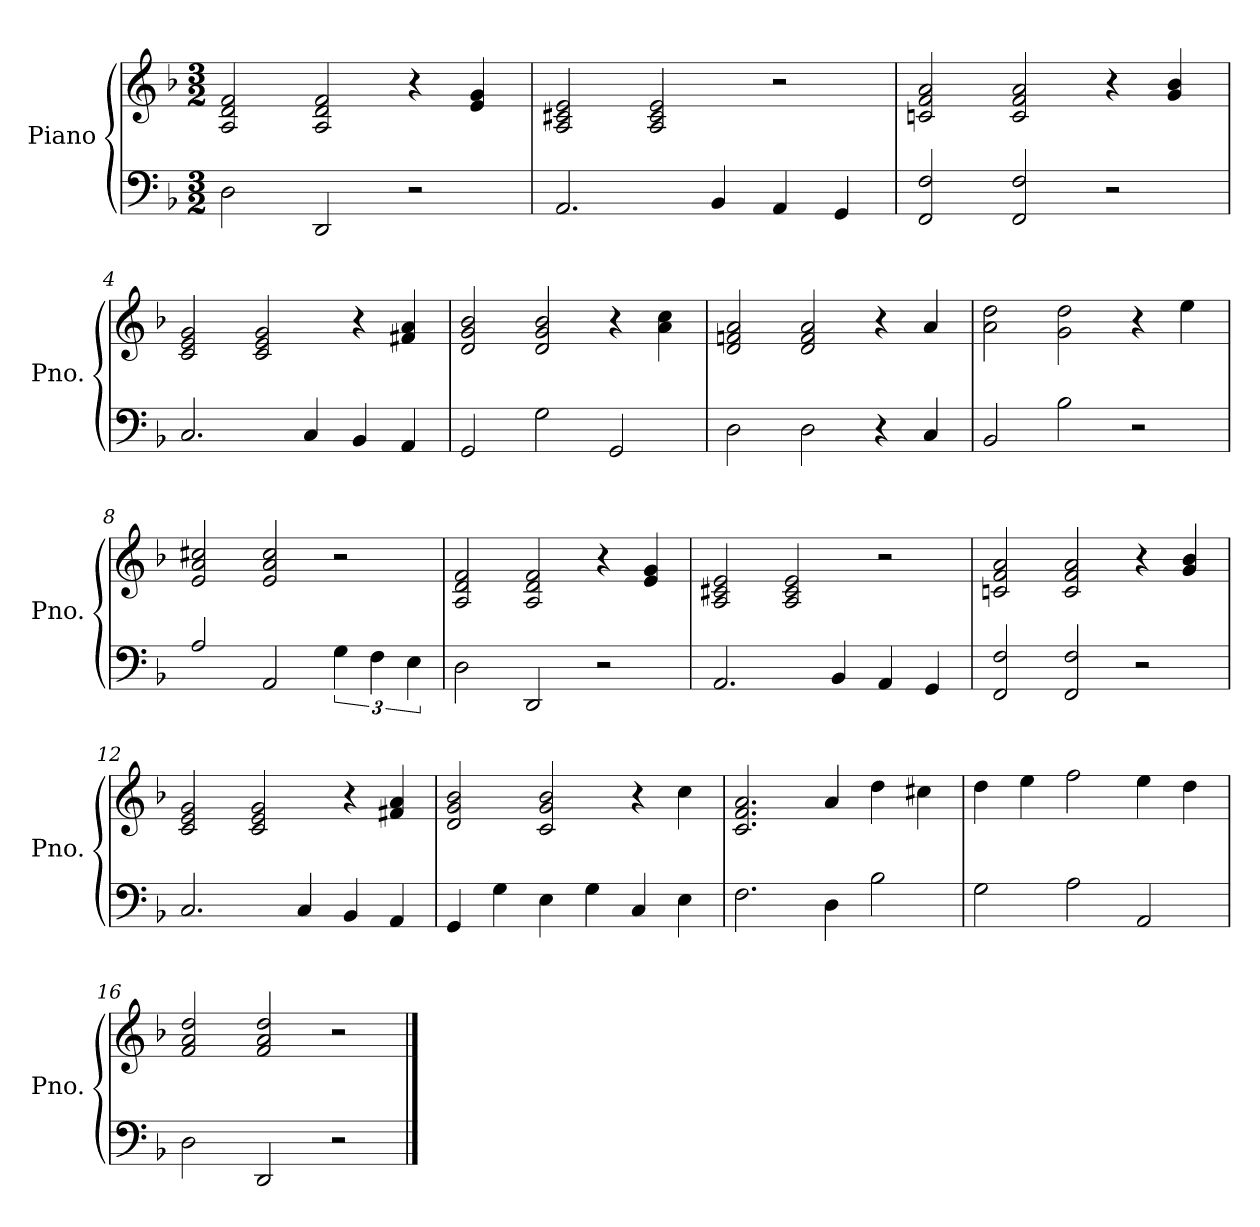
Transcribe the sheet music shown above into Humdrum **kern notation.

**kern	**kern
*part1	*part1
*staff2	*staff1
*I"Piano	*
*I'Pno.	*
*clefF4	*clefG2
*k[b-]	*k[b-]
*M3/2	*M3/2
=1	=1
2D\	2A/ 2d/ 2f/
2DD/	2A/ 2d/ 2f/
2r	4r
.	4e/ 4g/
=2	=2
2.AA/	2A/ 2c#X/ 2e/
.	2A/ 2c#/ 2e/
4BB-/	.
4AA/	2r
4GG/	.
=3	=3
2FF/ 2F/	2cn/ 2f/ 2a/
2FF/ 2F/	2c/ 2f/ 2a/
2r	4r
.	4g/ 4b-/
=4	=4
2.C/	2c/ 2e/ 2g/
.	2c/ 2e/ 2g/
4C/	.
4BB-/	4r
4AA/	4f#X/ 4a/
=5	=5
2GG/	2d/ 2g/ 2b-/
2G\	2d/ 2g/ 2b-/
2GG/	4r
.	4a\ 4cc\
=6	=6
2D\	2d/ 2fn/ 2a/
2D\	2d/ 2f/ 2a/
4r	4r
4C/	4a/
=7	=7
2BB-/	2a\ 2dd\
2B-\	2g\ 2dd\
2r	4r
.	4ee\
!!LO:LB:g=z
=8	=8
2A/	2e/ 2a/ 2cc#X/
2AA/	2e/ 2a/ 2cc#/
6G\	2r
6F\	.
6E\	.
=9	=9
2D\	2A/ 2d/ 2f/
2DD/	2A/ 2d/ 2f/
2r	4r
.	4e/ 4g/
=10	=10
2.AA/	2A/ 2c#X/ 2e/
.	2A/ 2c#/ 2e/
4BB-/	.
4AA/	2r
4GG/	.
=11	=11
2FF/ 2F/	2cn/ 2f/ 2a/
2FF/ 2F/	2c/ 2f/ 2a/
2r	4r
.	4g/ 4b-/
=12	=12
2.C/	2c/ 2e/ 2g/
.	2c/ 2e/ 2g/
4C/	.
4BB-/	4r
4AA/	4f#X/ 4a/
=13	=13
4GG/	2d/ 2g/ 2b-/
4G\	.
4E\	2c/ 2g/ 2b-/
4G\	.
4C/	4r
4E\	4cc\
=14	=14
2.F\	2.c/ 2.f/ 2.a/
4D\	4a/
2B-\	4dd\
.	4cc#X\
!!LO:LB:g=z
=15	=15
2G\	4dd\
.	4ee\
2A\	2ff\
2AA/	4ee\
.	4dd\
=16	=16
2D\	2f/ 2a/ 2dd/
2DD/	2f/ 2a/ 2dd/
2r	2r
==	==
*-	*-
